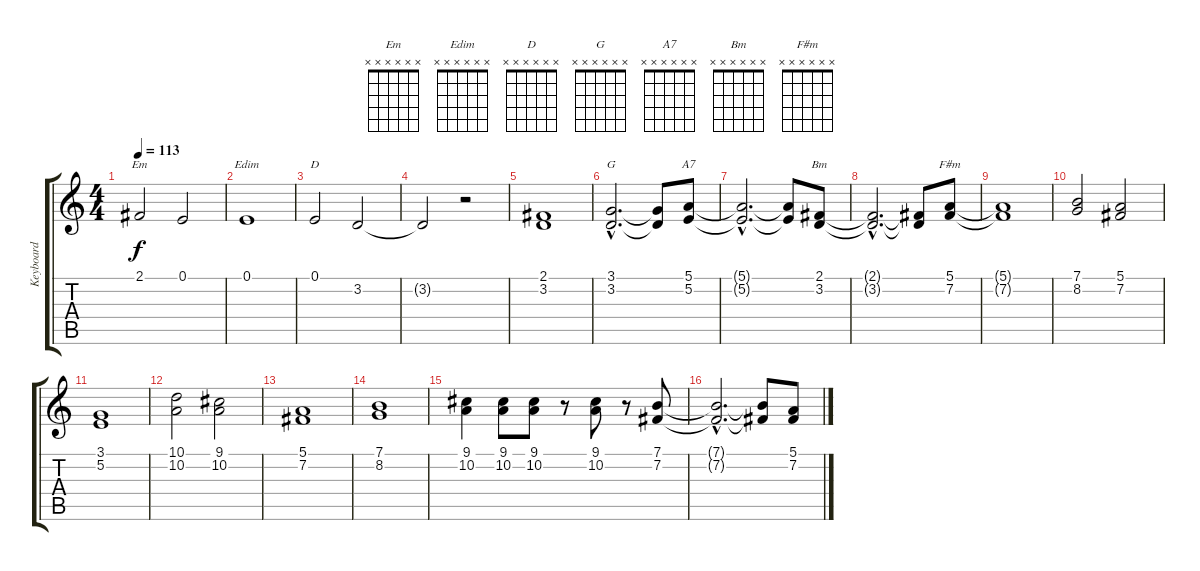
\track ("Keyboard" "Keyboard") {instrument stringensemble1}
\staff {score tabs}
\tuning (E4 B3 G3 D3 A2 E2) {hide}
\chord ("Em" x x x x x x)
\chord ("Edim" x x x x x x)
\chord ("D" x x x x x x)
\chord ("G" x x x x x x)
\chord ("A7" x x x x x x)
\chord ("Bm" x x x x x x)
\chord ("F#m" x x x x x x)
\ts (4 4)
\tempo 113
\clef g2
\ks c
2.1.2{ch "Em" dy f} 0.1.2 |
0.1.1{ch "Edim"} |
0.1.2{ch "D"} 3.2.2 |
3.2{t}.2 r.2 |
(2.1 3.2).1 |
(3.1{hac} 3.2{hac}).2{d ch "G"} (3.1{t} 3.2{t}).8 (5.1 5.2).8{ch "A7"} |
(5.1{hac t} 5.2{hac t}).2{d} (5.1{t} 5.2{t}).8 (2.1 3.2).8{ch "Bm"} |
(2.1{hac t} 3.2{hac t}).2{d} (2.1{t} 3.2{t}).8 (5.1 7.2).8{ch "F#m"} |
(5.1{t} 7.2{t}).1 |
(7.1 8.2).2 (5.1 7.2).2 |
(3.1 5.2).1 |
(10.1 10.2).2 (9.1 10.2).2 |
(5.1 7.2).1 |
(7.1 8.2).1 |
(9.1 10.2).4 (9.1 10.2).8 (9.1 10.2).8 r.8 (9.1 10.2).8 r.8 (7.1 7.2).8 |
(7.1{hac t} 7.2{hac t}).2{d} (7.1{t} 7.2{t}).8 (5.1 7.2).8
